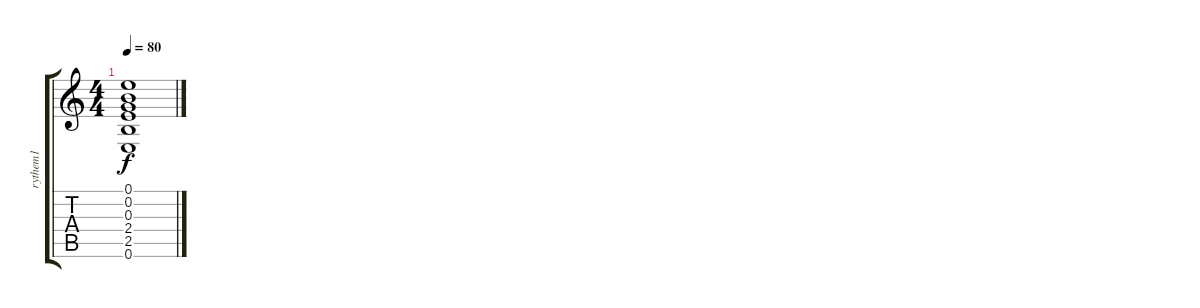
\track ("rythem1" "rythem1") {instrument acousticguitarsteel}
\staff {score tabs}
\tuning (E4 B3 G3 D3 A2 E2) {hide}
\ts (4 4)
\tempo 80
\clef g2
\ks c
(0.1 0.2 0.3 2.4 2.5 0.6).1{dy f}
